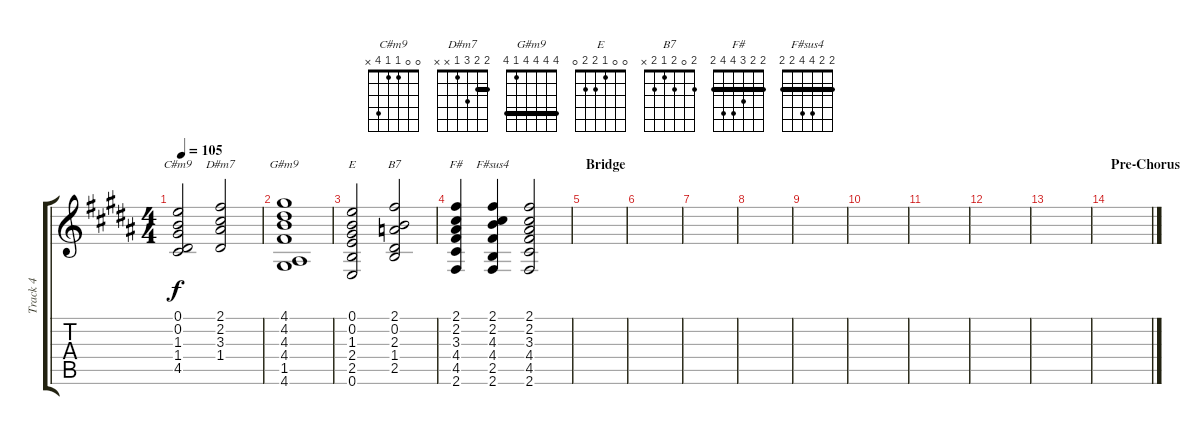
\track ("Track 4" "Track 4") {instrument acousticguitarnylon}
\staff {score tabs}
\tuning (E4 B3 G3 D3 A2 E2) {hide}
\chord ("C#m9" 0 0 1 1 4 x)
\chord ("D#m7" 2 2 3 1 x x) {barre 2}
\chord ("G#m9" 4 4 4 4 1 4) {barre 4}
\chord ("E" 0 0 1 2 2 0)
\chord ("B7" 2 0 2 1 2 x)
\chord ("F#" 2 2 3 4 4 2) {barre 2}
\chord ("F#sus4" 2 2 4 4 2 2) {barre 2}
\ts (4 4)
\tempo 105
\clef g2
\ks b
(0.1 0.2 1.3 1.4 4.5).2{ch "C#m9" dy f} (2.1 2.2 3.3 1.4).2{ch "D#m7"} |
(4.1 4.2 4.3 4.4 1.5 4.6).1{ch "G#m9"} |
(0.1 0.2 1.3 2.4 2.5 0.6).2{ch "E"} (2.1 0.2 2.3 1.4 2.5).2{ch "B7"} |
(2.1 2.2 3.3 4.4 4.5 2.6).4{ch "F#"} (2.1 2.2 4.3 4.4 2.5 2.6).4{ch "F#sus4"} (2.1 2.2 3.3 4.4 4.5 2.6).2 |
\section ("" "Bridge")
|
|
|
|
|
|
|
|
|
\section ("" "Pre-Chorus")
